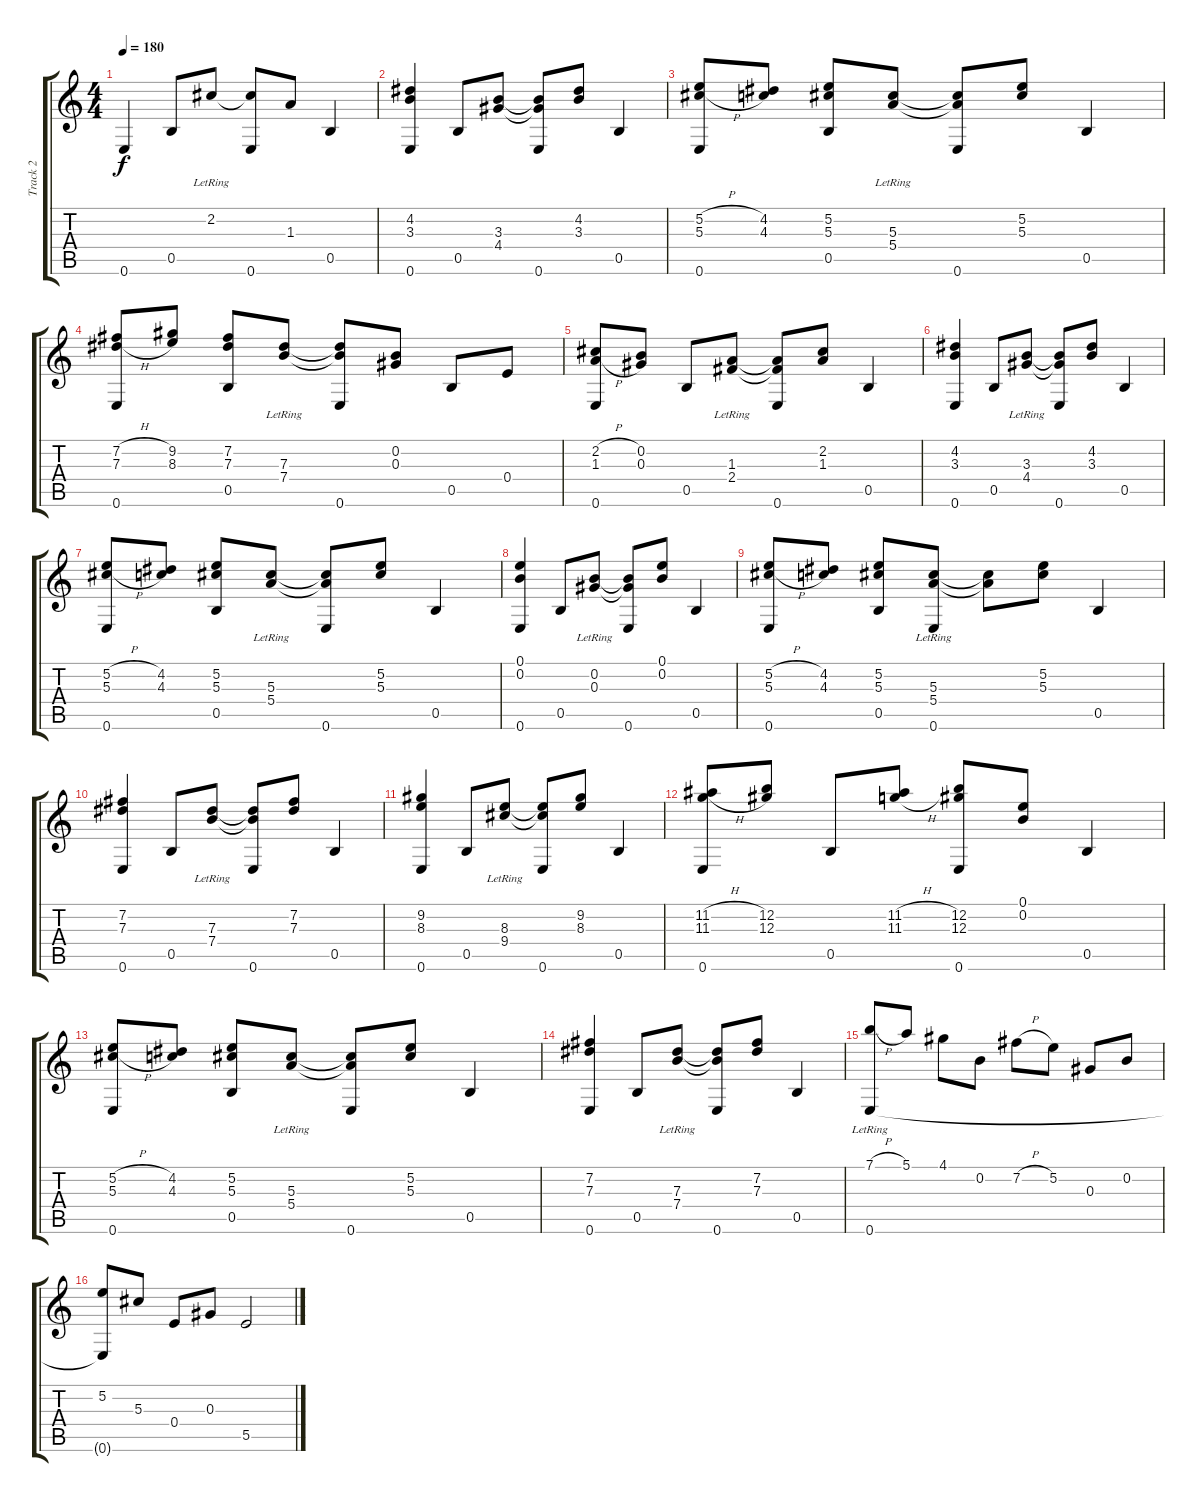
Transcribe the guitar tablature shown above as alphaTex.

\track ("Track 2" "Track 2") {instrument acousticguitarnylon}
\staff {score tabs}
\tuning (E4 B3 Ab3 E3 B2 E2) {hide}
\ts (4 4)
\tempo 180
\clef g2
\ks c
0.6.4{dy f} 0.5.8 2.2{lr}.8 (2.2{t} 0.6).8 1.3.8 0.5.4 |
(4.2 3.3 0.6).4 0.5.8 (3.3 4.4).8 (3.3{t} 4.4{t} 0.6).8 (4.2 3.3).8 0.5.4 |
(5.2{h} 5.3{h} 0.6).8 (4.2 4.3).8 (5.2 5.3 0.5).8 (5.3{lr} 5.4{lr}).8 (5.3{t} 5.4{t} 0.6).8 (5.2 5.3).8 0.5.4 |
(7.2{h} 7.3{h} 0.6).8 (9.2 8.3).8 (7.2 7.3 0.5).8 (7.3{lr} 7.4{lr}).8 (7.3{t} 7.4{t} 0.6).8 (0.2 0.3).8 0.5.8 0.4.8 |
(2.2{h} 1.3{h} 0.6).8 (0.2 0.3).8 0.5.8 (1.3{lr} 2.4{lr}).8 (1.3{t} 2.4{t} 0.6).8 (2.2 1.3).8 0.5.4 |
(4.2 3.3 0.6).4 0.5.8 (3.3{lr} 4.4{lr}).8 (3.3{t} 4.4{t} 0.6).8 (4.2 3.3).8 0.5.4 |
(5.2{h} 5.3{h} 0.6).8 (4.2 4.3).8 (5.2 5.3 0.5).8 (5.3{lr} 5.4{lr}).8 (5.3{t} 5.4{t} 0.6).8 (5.2 5.3).8 0.5.4 |
(0.1 0.2 0.6).4 0.5.8 (0.2{lr} 0.3{lr}).8 (0.2{t} 0.3{t} 0.6).8 (0.1 0.2).8 0.5.4 |
(5.2{h} 5.3{h} 0.6).8 (4.2 4.3).8 (5.2 5.3 0.5).8 (5.3{lr} 5.4{lr} 0.6{lr}).8 (5.3{t} 5.4{t}).8 (5.2 5.3).8 0.5.4 |
(7.2 7.3 0.6).4 0.5.8 (7.3{lr} 7.4{lr}).8 (7.3{t} 7.4{t} 0.6).8 (7.2 7.3).8 0.5.4 |
(9.2 8.3 0.6).4 0.5.8 (8.3{lr} 9.4{lr}).8 (8.3{t} 9.4{t} 0.6).8 (9.2 8.3).8 0.5.4 |
(11.2{h} 11.3{h} 0.6).8 (12.2 12.3).8 0.5.8 (11.2{h} 11.3{h}).8 (12.2 12.3 0.6).8 (0.1 0.2).8 0.5.4 |
(5.2{h} 5.3{h} 0.6).8 (4.2 4.3).8 (5.2 5.3 0.5).8 (5.3{lr} 5.4{lr}).8 (5.3{t} 5.4{t} 0.6).8 (5.2 5.3).8 0.5.4 |
(7.2 7.3 0.6).4 0.5.8 (7.3{lr} 7.4{lr}).8 (7.3{t} 7.4{t} 0.6).8 (7.2 7.3).8 0.5.4 |
(7.1{h} 0.6{lr}).8 5.1.8 4.1.8 0.2.8 7.2{h}.8 5.2.8 0.3.8 0.2.8 |
(5.2 0.6{t}).8 5.3.8 0.4.8 0.3.8 5.5.2
